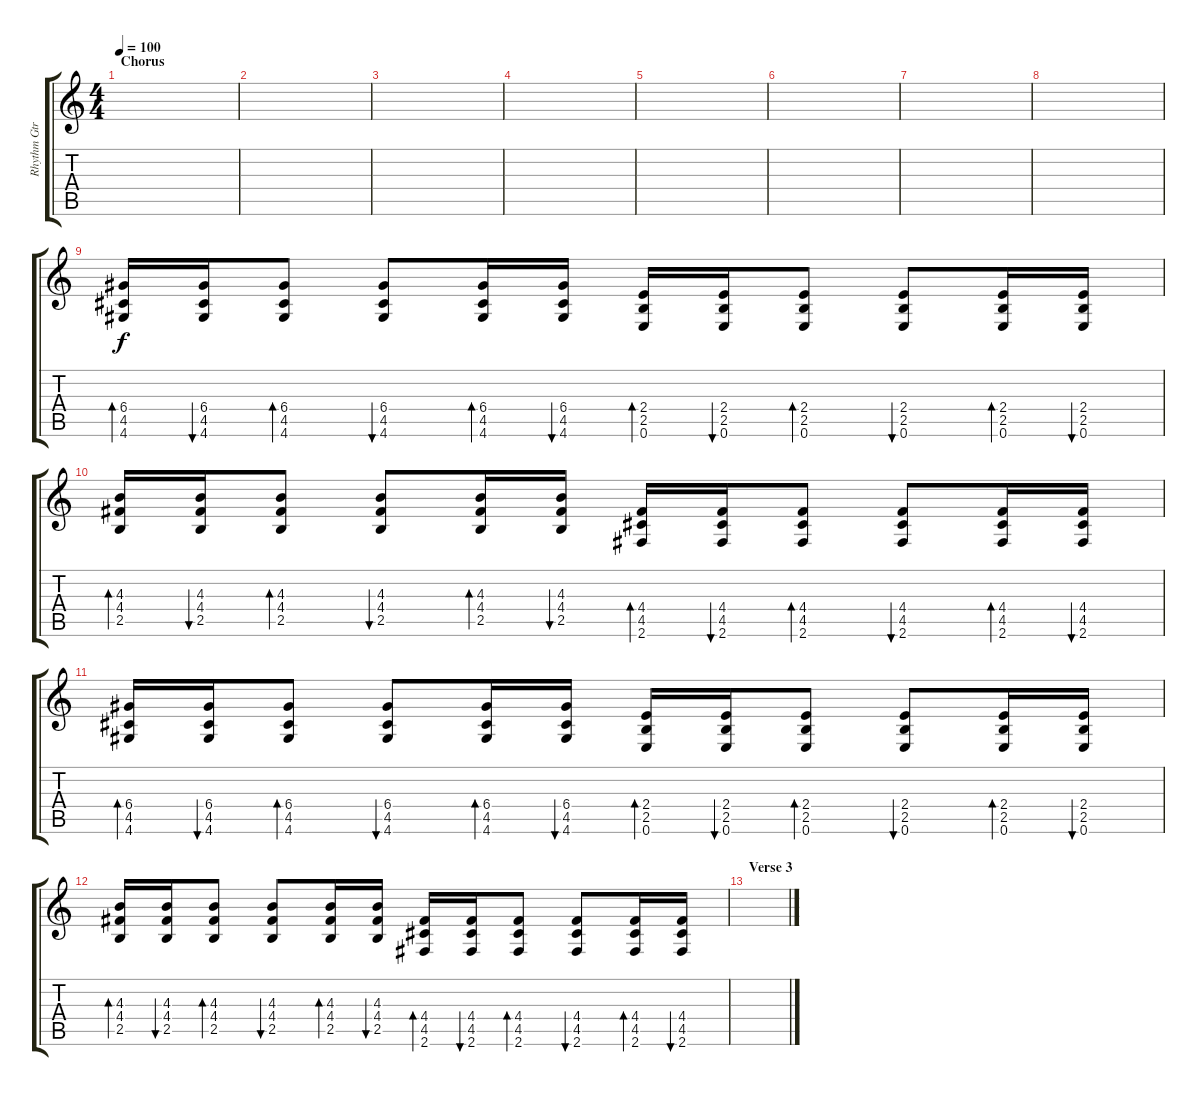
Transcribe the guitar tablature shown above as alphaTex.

\track ("Rhythm Gtr" "Rhythm Gtr") {instrument overdrivenguitar}
\staff {score tabs}
\tuning (E4 B3 G3 D3 A2 E2) {hide}
\ts (4 4)
\section ("" "Chorus")
\tempo 100
\clef g2
\ks c
|
|
|
|
|
|
|
|
(6.4 4.5 4.6).16{bd 60} (6.4 4.5 4.6).16{bu 60} (6.4 4.5 4.6).8{bd 60} (6.4 4.5 4.6).8{bu 60} (6.4 4.5 4.6).16{bd 60} (6.4 4.5 4.6).16{bu 60} (2.4 2.5 0.6).16{bd 60} (2.4 2.5 0.6).16{bu 60} (2.4 2.5 0.6).8{bd 60} (2.4 2.5 0.6).8{bu 60} (2.4 2.5 0.6).16{bd 60} (2.4 2.5 0.6).16{bu 60} |
(4.3 4.4 2.5).16{bd 60} (4.3 4.4 2.5).16{bu 60} (4.3 4.4 2.5).8{bd 60} (4.3 4.4 2.5).8{bu 60} (4.3 4.4 2.5).16{bd 60} (4.3 4.4 2.5).16{bu 60} (4.4 4.5 2.6).16{bd 60} (4.4 4.5 2.6).16{bu 60} (4.4 4.5 2.6).8{bd 60} (4.4 4.5 2.6).8{bu 60} (4.4 4.5 2.6).16{bd 60} (4.4 4.5 2.6).16{bu 60} |
(6.4 4.5 4.6).16{bd 60} (6.4 4.5 4.6).16{bu 60} (6.4 4.5 4.6).8{bd 60} (6.4 4.5 4.6).8{bu 60} (6.4 4.5 4.6).16{bd 60} (6.4 4.5 4.6).16{bu 60} (2.4 2.5 0.6).16{bd 60} (2.4 2.5 0.6).16{bu 60} (2.4 2.5 0.6).8{bd 60} (2.4 2.5 0.6).8{bu 60} (2.4 2.5 0.6).16{bd 60} (2.4 2.5 0.6).16{bu 60} |
(4.3 4.4 2.5).16{bd 60} (4.3 4.4 2.5).16{bu 60} (4.3 4.4 2.5).8{bd 60} (4.3 4.4 2.5).8{bu 60} (4.3 4.4 2.5).16{bd 60} (4.3 4.4 2.5).16{bu 60} (4.4 4.5 2.6).16{bd 60} (4.4 4.5 2.6).16{bu 60} (4.4 4.5 2.6).8{bd 60} (4.4 4.5 2.6).8{bu 60} (4.4 4.5 2.6).16{bd 60} (4.4 4.5 2.6).16{bu 60} |
\section ("" "Verse 3")
